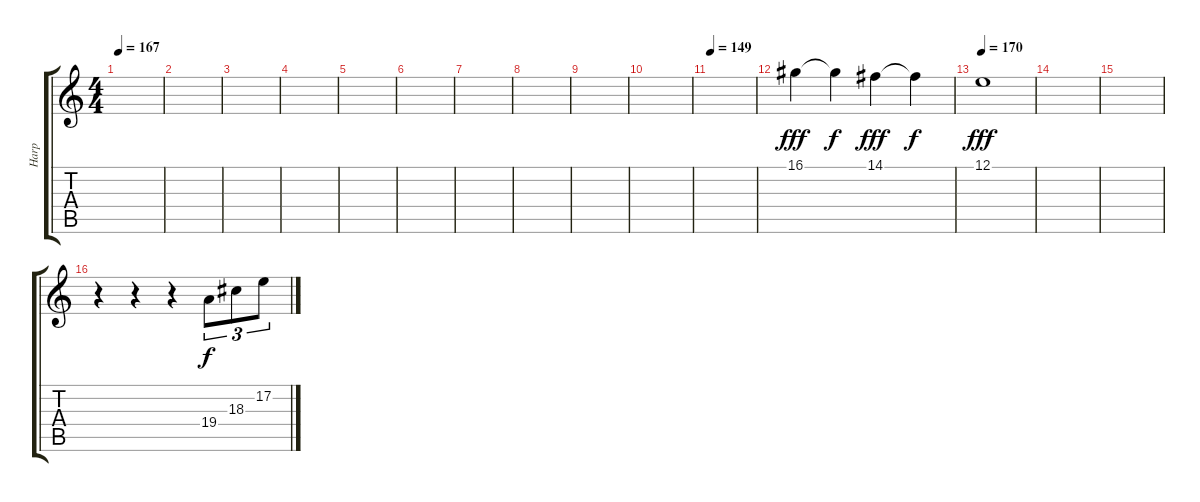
\track ("Harp" "Harp") {instrument orchestralharp}
\staff {score tabs}
\tuning (E4 B3 G3 D3 A2 E2) {hide}
\ts (4 4)
\tempo 167
\clef g2
\ks c
|
|
|
|
|
|
|
|
|
|
\tempo 149
|
16.1.4{dy fff instrument musicbox} 16.1{t}.4{dy f} 14.1.4{dy fff} 14.1{t}.4{dy f} |
\tempo 170
12.1.1{dy fff} |
|
|
r.4 r.4 r.4 19.4.8{tu (3 2) dy f} 18.3.8{tu (3 2)} 17.2.8{tu (3 2)}
